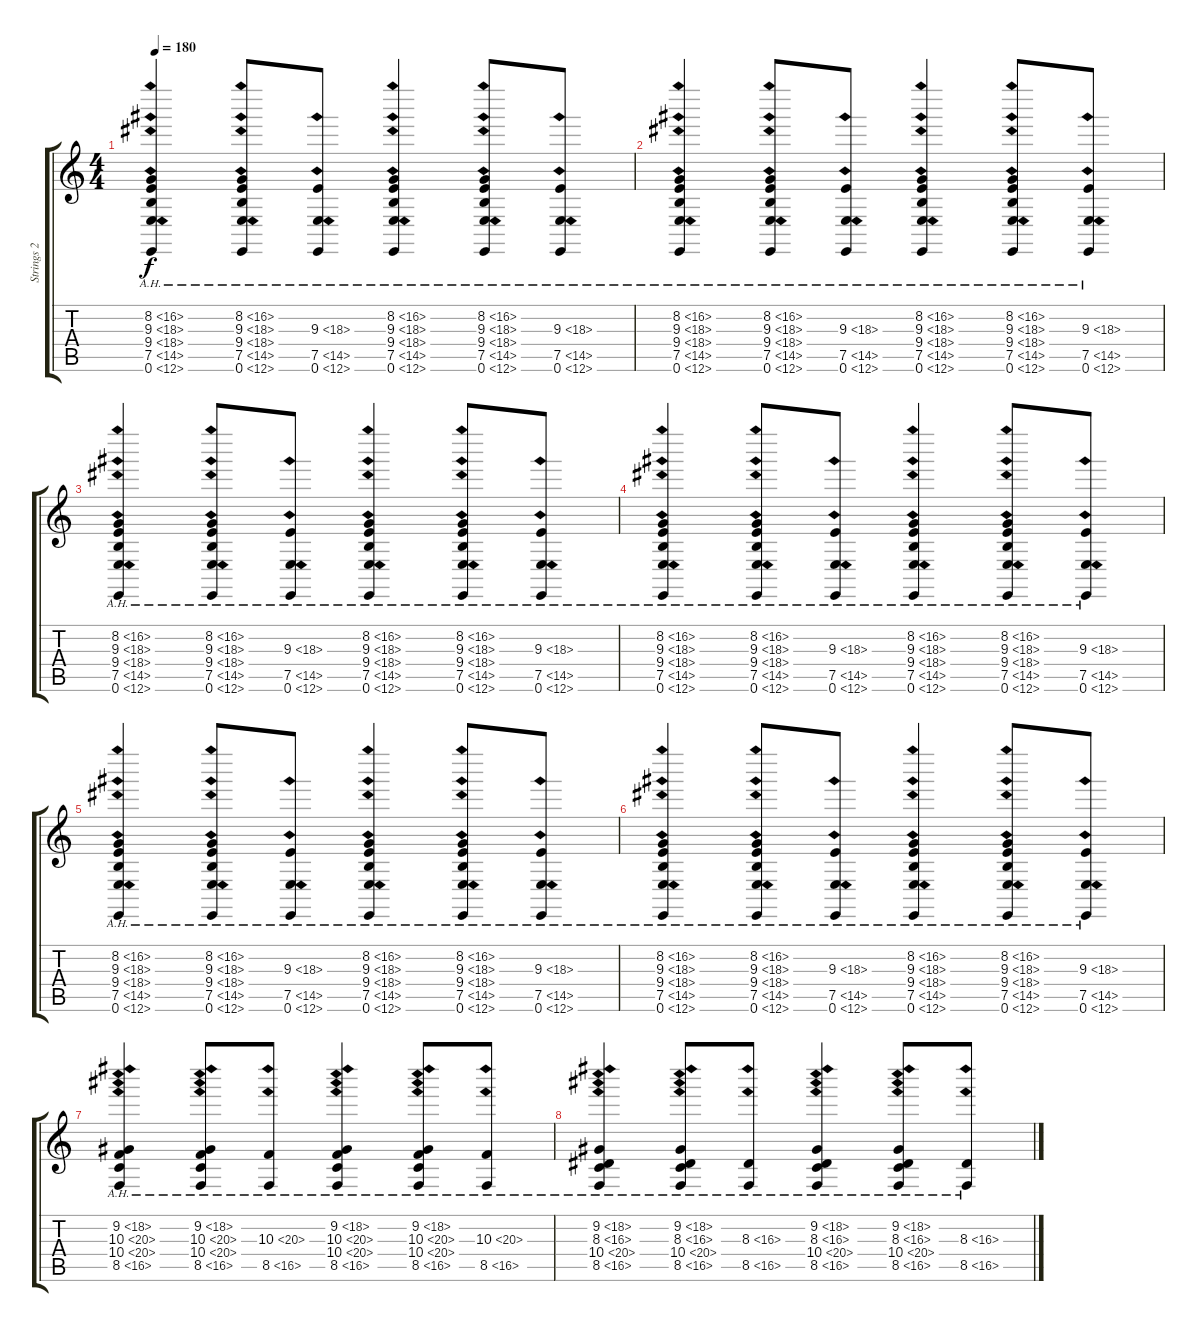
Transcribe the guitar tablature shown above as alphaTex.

\track ("Strings 2" "Strings 2") {instrument stringensemble1}
\staff {score tabs}
\tuning (E4 B3 G3 D3 A2 E2) {hide}
\ts (4 4)
\tempo 180
\clef g2
\ks c
(8.2{ah 8} 9.3{ah 9} 9.4{ah 9} 7.5{ah 7} 0.6{ah 12}).4{dy f} (8.2{ah 8} 9.3{ah 9} 9.4{ah 9} 7.5{ah 7} 0.6{ah 12}).8 (9.3{ah 9} 7.5{ah 7} 0.6{ah 12}).8 (8.2{ah 8} 9.3{ah 9} 9.4{ah 9} 7.5{ah 7} 0.6{ah 12}).4 (8.2{ah 8} 9.3{ah 9} 9.4{ah 9} 7.5{ah 7} 0.6{ah 12}).8 (9.3{ah 9} 7.5{ah 7} 0.6{ah 12}).8 |
(8.2{ah 8} 9.3{ah 9} 9.4{ah 9} 7.5{ah 7} 0.6{ah 12}).4 (8.2{ah 8} 9.3{ah 9} 9.4{ah 9} 7.5{ah 7} 0.6{ah 12}).8 (9.3{ah 9} 7.5{ah 7} 0.6{ah 12}).8 (8.2{ah 8} 9.3{ah 9} 9.4{ah 9} 7.5{ah 7} 0.6{ah 12}).4 (8.2{ah 8} 9.3{ah 9} 9.4{ah 9} 7.5{ah 7} 0.6{ah 12}).8 (9.3{ah 9} 7.5{ah 7} 0.6{ah 12}).8 |
(8.2{ah 8} 9.3{ah 9} 9.4{ah 9} 7.5{ah 7} 0.6{ah 12}).4 (8.2{ah 8} 9.3{ah 9} 9.4{ah 9} 7.5{ah 7} 0.6{ah 12}).8 (9.3{ah 9} 7.5{ah 7} 0.6{ah 12}).8 (8.2{ah 8} 9.3{ah 9} 9.4{ah 9} 7.5{ah 7} 0.6{ah 12}).4 (8.2{ah 8} 9.3{ah 9} 9.4{ah 9} 7.5{ah 7} 0.6{ah 12}).8 (9.3{ah 9} 7.5{ah 7} 0.6{ah 12}).8 |
(8.2{ah 8} 9.3{ah 9} 9.4{ah 9} 7.5{ah 7} 0.6{ah 12}).4 (8.2{ah 8} 9.3{ah 9} 9.4{ah 9} 7.5{ah 7} 0.6{ah 12}).8 (9.3{ah 9} 7.5{ah 7} 0.6{ah 12}).8 (8.2{ah 8} 9.3{ah 9} 9.4{ah 9} 7.5{ah 7} 0.6{ah 12}).4 (8.2{ah 8} 9.3{ah 9} 9.4{ah 9} 7.5{ah 7} 0.6{ah 12}).8 (9.3{ah 9} 7.5{ah 7} 0.6{ah 12}).8 |
(8.2{ah 8} 9.3{ah 9} 9.4{ah 9} 7.5{ah 7} 0.6{ah 12}).4 (8.2{ah 8} 9.3{ah 9} 9.4{ah 9} 7.5{ah 7} 0.6{ah 12}).8 (9.3{ah 9} 7.5{ah 7} 0.6{ah 12}).8 (8.2{ah 8} 9.3{ah 9} 9.4{ah 9} 7.5{ah 7} 0.6{ah 12}).4 (8.2{ah 8} 9.3{ah 9} 9.4{ah 9} 7.5{ah 7} 0.6{ah 12}).8 (9.3{ah 9} 7.5{ah 7} 0.6{ah 12}).8 |
(8.2{ah 8} 9.3{ah 9} 9.4{ah 9} 7.5{ah 7} 0.6{ah 12}).4 (8.2{ah 8} 9.3{ah 9} 9.4{ah 9} 7.5{ah 7} 0.6{ah 12}).8 (9.3{ah 9} 7.5{ah 7} 0.6{ah 12}).8 (8.2{ah 8} 9.3{ah 9} 9.4{ah 9} 7.5{ah 7} 0.6{ah 12}).4 (8.2{ah 8} 9.3{ah 9} 9.4{ah 9} 7.5{ah 7} 0.6{ah 12}).8 (9.3{ah 9} 7.5{ah 7} 0.6{ah 12}).8 |
(9.2{ah 9} 10.3{ah 10} 10.4{ah 10} 8.5{ah 8}).4 (9.2{ah 9} 10.3{ah 10} 10.4{ah 10} 8.5{ah 8}).8 (10.3{ah 10} 8.5{ah 8}).8 (9.2{ah 9} 10.3{ah 10} 10.4{ah 10} 8.5{ah 8}).4 (9.2{ah 9} 10.3{ah 10} 10.4{ah 10} 8.5{ah 8}).8 (10.3{ah 10} 8.5{ah 8}).8 |
(9.2{ah 9} 8.3{ah 8} 10.4{ah 10} 8.5{ah 8}).4 (9.2{ah 9} 8.3{ah 8} 10.4{ah 10} 8.5{ah 8}).8 (8.3{ah 8} 8.5{ah 8}).8 (9.2{ah 9} 8.3{ah 8} 10.4{ah 10} 8.5{ah 8}).4 (9.2{ah 9} 8.3{ah 8} 10.4{ah 10} 8.5{ah 8}).8 (8.3{ah 8} 8.5{ah 8}).8
